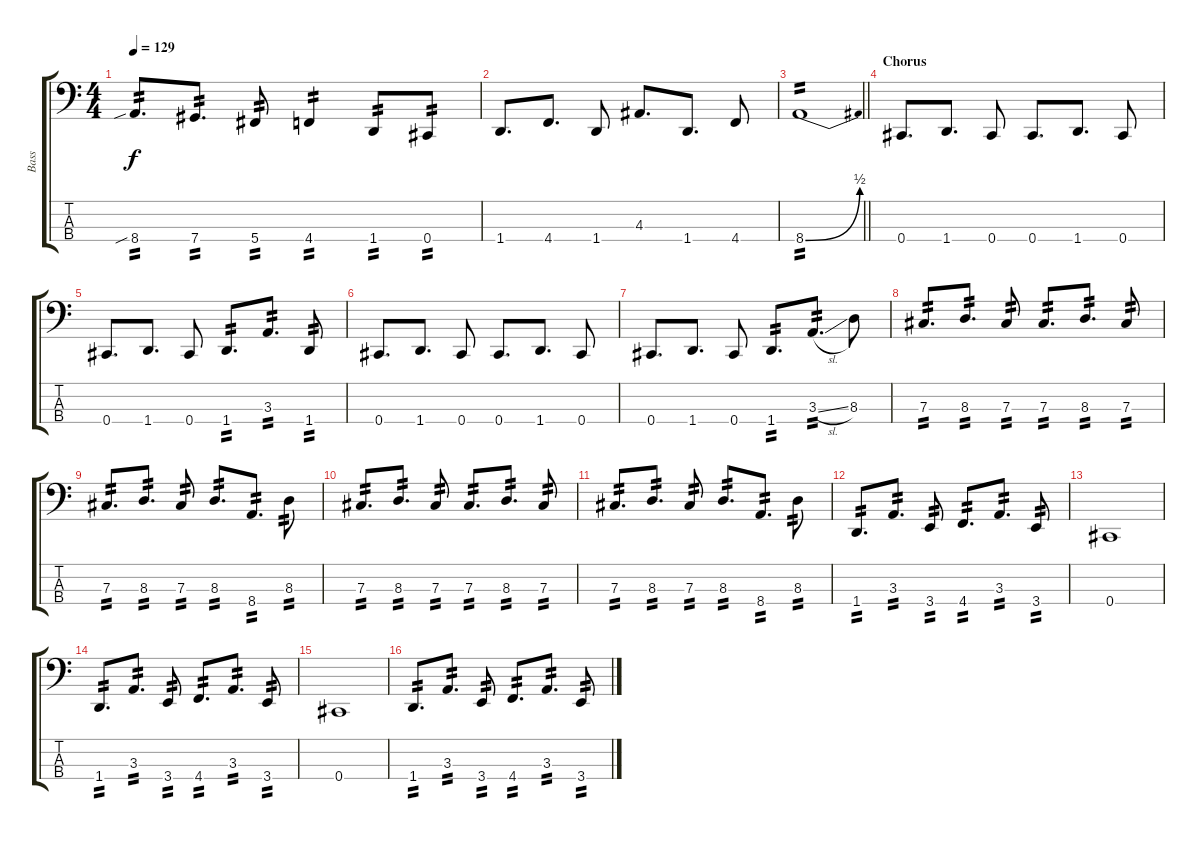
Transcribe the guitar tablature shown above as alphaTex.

\track ("Bass" "Bass") {instrument electricbassfinger}
\staff {score tabs}
\tuning (E2 B1 Gb1 Db1) {hide}
\ts (4 4)
\tempo 129
\clef f4
\ks c
8.4{sib}.8{d tp 2 dy f} 7.4.8{d tp 2} 5.4.8{tp 2} 4.4.4{tp 2} 1.4.8{tp 2} 0.4.8{tp 2} |
1.4.8{d} 4.4.8{d} 1.4.8 4.3.8{d} 1.4.8{d} 4.4.8 |
\barLineRight lightlight
8.4{be (bend 0 0 60 2)}.1{tp 2} |
\section ("" "Chorus")
0.4.8{d} 1.4.8{d} 0.4.8 0.4.8{d} 1.4.8{d} 0.4.8 |
0.4.8{d} 1.4.8{d} 0.4.8 1.4.8{d tp 2} 3.3.8{d tp 2} 1.4.8{tp 2} |
0.4.8{d} 1.4.8{d} 0.4.8 0.4.8{d} 1.4.8{d} 0.4.8 |
0.4.8{d} 1.4.8{d} 0.4.8 1.4.8{d tp 2} 3.3{sl}.8{d tp 2} 8.3.8 |
7.3.8{d tp 2} 8.3.8{d tp 2} 7.3.8{tp 2} 7.3.8{d tp 2} 8.3.8{d tp 2} 7.3.8{tp 2} |
7.3.8{d tp 2} 8.3.8{d tp 2} 7.3.8{tp 2} 8.3.8{d tp 2} 8.4.8{d tp 2} 8.3.8{tp 2} |
7.3.8{d tp 2} 8.3.8{d tp 2} 7.3.8{tp 2} 7.3.8{d tp 2} 8.3.8{d tp 2} 7.3.8{tp 2} |
7.3.8{d tp 2} 8.3.8{d tp 2} 7.3.8{tp 2} 8.3.8{d tp 2} 8.4.8{d tp 2} 8.3.8{tp 2} |
1.4.8{d tp 2} 3.3.8{d tp 2} 3.4.8{tp 2} 4.4.8{d tp 2} 3.3.8{d tp 2} 3.4.8{tp 2} |
0.4.1 |
1.4.8{d tp 2} 3.3.8{d tp 2} 3.4.8{tp 2} 4.4.8{d tp 2} 3.3.8{d tp 2} 3.4.8{tp 2} |
0.4.1 |
1.4.8{d tp 2} 3.3.8{d tp 2} 3.4.8{tp 2} 4.4.8{d tp 2} 3.3.8{d tp 2} 3.4.8{tp 2}
